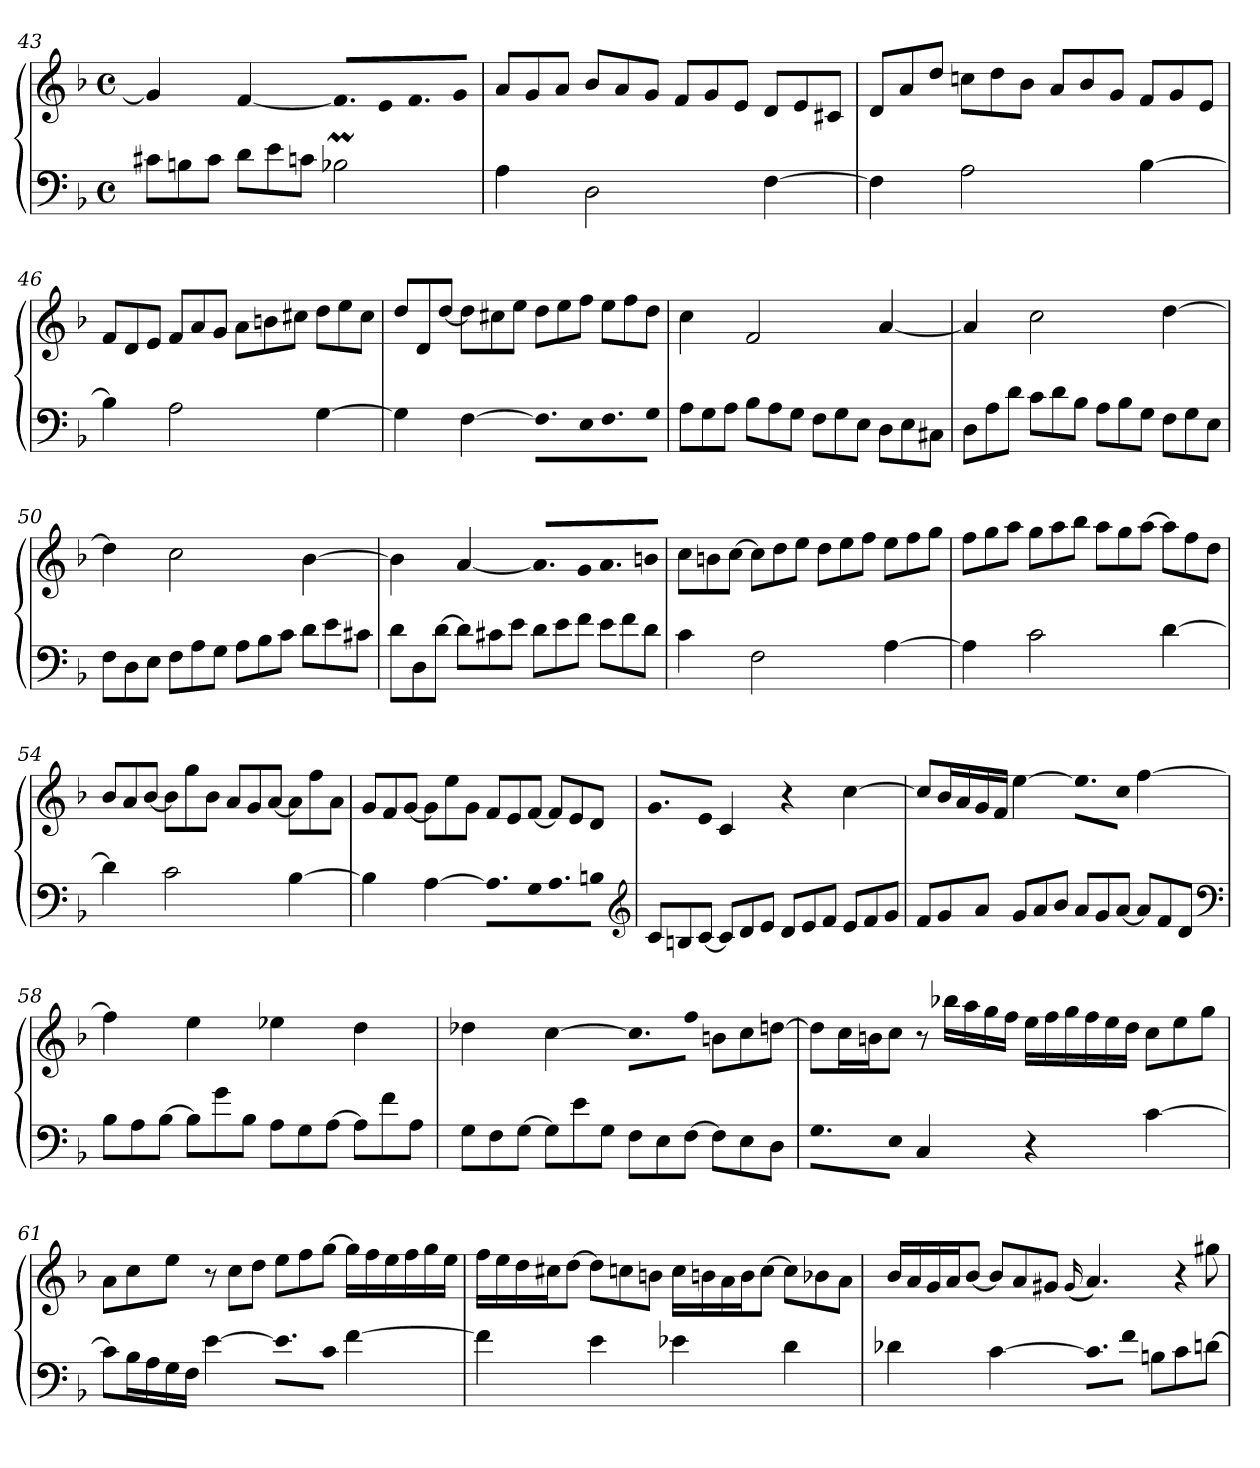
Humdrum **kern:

**kern	**kern
*part2	*part1
*staff2	*staff1
*clefF4	*clefG2
*k[b-]	*k[b-]
*d:	*d:
*M4/4	*M4/4
*met(c)	*met(c)
*Xtuplet	*
=43	=43
12c#XL	4g]
12Bn	.
12c#J	.
12dL	[4f
12e	.
12cnJ	.
*	*Xtuplet
!	!LO:N:vis=8.
2B-XM	6fL]
!	!LO:N:vis=16
.	12eK
!	!LO:N:vis=8.
.	6f
!	!LO:N:vis=16
.	12gJk
=44	=44
4A	12aL
.	12g
.	12aJ
2D	12b-L
.	12a
.	12gJ
.	12fL
.	12g
.	12eJ
[4F	12dL
.	12e
.	12c#XJ
=45	=45
4F]	12dL
.	12a
.	12ddJ
2A	12ccnL
.	12dd
.	12b-J
.	12aL
.	12b-
.	12gJ
[4B-	12fL
.	12g
.	12eJ
=46	=46
4B-]	12fL
.	12d
.	12eJ
2A	12fL
.	12a
.	12gJ
.	12aL
.	12bn
.	12cc#XJ
[4G	12ddL
.	12ee
.	12cc#J
=47	=47
4G]	12ddL
.	12d
.	[12ddJ
[4F	12ddL]
.	12cc#X
.	12eeJ
!LO:N:vis=8.	!
6FL]	12ddL
.	12ee
!LO:N:vis=16	!
12EK	12ffJ
!LO:N:vis=8.	!
6F	12eeL
.	12ff
!LO:N:vis=16	!
12GJk	12ddJ
=48	=48
12AL	4cc
12G	.
12AJ	.
12B-L	2f
12A	.
12GJ	.
12FL	.
12G	.
12EJ	.
12DL	[4a
12E	.
12C#XJ	.
=49	=49
12DL	4a]
12A	.
12dJ	.
12cL	2cc
12d	.
12B-J	.
12AL	.
12B-	.
12GJ	.
12FL	[4dd
12G	.
12EJ	.
=50	=50
12FL	4dd]
12D	.
12EJ	.
12FL	2cc
12A	.
12GJ	.
12AL	.
12B-	.
12cJ	.
12dL	[4b-
12e	.
12c#XJ	.
=51	=51
12dL	4b-]
12D	.
[12dJ	.
12dL]	[4a
12c#X	.
12eJ	.
!	!LO:N:vis=8.
12dL	6aL]
12e	.
!	!LO:N:vis=16
12fJ	12gK
!	!LO:N:vis=8.
12eL	6a
12f	.
!	!LO:N:vis=16
12dJ	12bnJk
=52	=52
4c	12ccL
.	12bn
.	[12ccJ
2F	12ccL]
.	12dd
.	12eeJ
.	12ddL
.	12ee
.	12ffJ
[4A	12eeL
.	12ff
.	12ggJ
=53	=53
4A]	12ffL
.	12gg
.	12aaJ
2c	12ggL
.	12aa
.	12bb-J
.	12aaL
.	12gg
.	[12aaJ
[4d	12aaL]
.	12ff
.	12ddJ
=54	=54
4d]	12b-L
.	12a
.	[12b-J
2c	12b-L]
.	12gg
.	12b-J
.	12aL
.	12g
.	[12aJ
[4B-	12aL]
.	12ff
.	12aJ
=55	=55
4B-]	12gL
.	12f
.	[12gJ
[4A	12gL]
.	12ee
.	12gJ
!LO:N:vis=8.	!
6AL]	12fL
.	12e
!LO:N:vis=16	!
12GK	[12fJ
!LO:N:vis=8.	!
6A	12fL]
.	12e
!LO:N:vis=16	!
12BnJk	12dJ
*clefG2	*
=56	=56
!	!LO:N:vis=8.
12cL	6gL
12Bn	.
!	!LO:N:vis=16
[12cJ	12eJk
12cL]	4c
12d	.
12eJ	.
12dL	4r
12e	.
12fJ	.
12eL	[4cc
12f	.
12gJ	.
=57	=57
12fL	12ccL]
12g	24b-L
.	24a
12aJ	24g
.	24fJJ
12gL	[4ee
12a	.
12b-J	.
!	!LO:N:vis=8.
12aL	6eeL]
12g	.
!	!LO:N:vis=16
[12aJ	12ccJk
12aL]	[4ff
12f	.
12dJ	.
*clefF4	*
=58	=58
12B-L	4ff]
12A	.
[12B-J	.
12B-L]	4ee
12g	.
12B-J	.
12AL	4ee-X
12G	.
[12AJ	.
12AL]	4dd
12f	.
12AJ	.
=59	=59
12GL	4dd-X
12F	.
[12GJ	.
12GL]	[4cc
12e	.
12GJ	.
!	!LO:N:vis=8.
12FL	6ccL]
12E	.
!	!LO:N:vis=16
[12FJ	12ffJk
12FL]	12bnL
12E	12cc
12DJ	[12ddnJ
=60	=60
!LO:N:vis=8.	!
6GL	12ddL]
.	24ccL
.	24bnJ
!LO:N:vis=16	!
12EJk	12ccJ
4C	12r
.	24bb-XLL
.	24aa
.	24gg
.	24ffJJ
4r	24eeLL
.	24ff
.	24gg
.	24ff
.	24ee
.	24ddJJ
[4c	12ccL
.	12ee
.	12ggJ
=61	=61
12cL]	12aL
24B-L	12cc
24A	.
24G	12eeJ
24FJJ	.
[4e	12r
.	12ccL
.	12ddJ
!LO:N:vis=8.	!
6eL]	12eeL
.	12ff
!LO:N:vis=16	!
12cJk	[12ggJ
[4f	24ggLL]
.	24ff
.	24ee
.	24ff
.	24gg
.	24eeJJ
=62	=62
4f]	24ffLL
.	24ee
.	24dd
.	24cc#XJ
.	[12ddJ
4e	12ddL]
.	12ccn
.	12bnJ
4e-X	24ccLL
.	24bn
.	24a
.	24bJ
.	[12ccJ
4d	12ccL]
.	12b-X
.	12aJ
=63	=63
4d-X	24b-LL
.	24a
.	24g
.	24aJ
.	[12b-J
[4c	12b-L]
.	12a
.	12g#XJ
.	(16qqg#/
!LO:N:vis=8.	!
6cL]	6.a)
!LO:N:vis=16	!
12fJk	.
12BnL	12ryy
!	!LO:N:vis=16
12c	12r
[12dnJ	12gg#X
=	=
*-	*-
